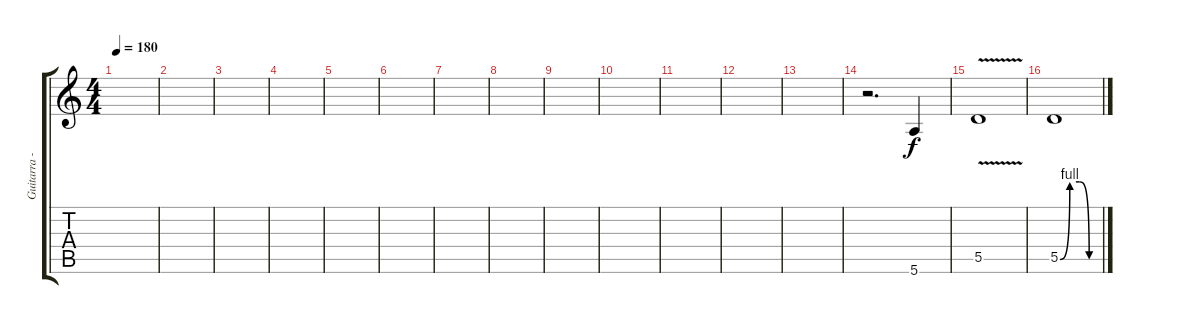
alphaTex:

\track ("Guitarra - Guitar" "Guitarra -") {instrument overdrivenguitar}
\staff {score tabs}
\tuning (E4 B3 G3 D3 A2 E2) {hide}
\ts (4 4)
\tempo 180
\clef g2
\ks c
|
|
|
|
|
|
|
|
|
|
|
|
|
r.2{d volume 7} 5.6.4{volume 12} |
5.5{v}.1 |
5.5{be (custom 0 0 15 4 30 4 45 0 60 0)}.1
